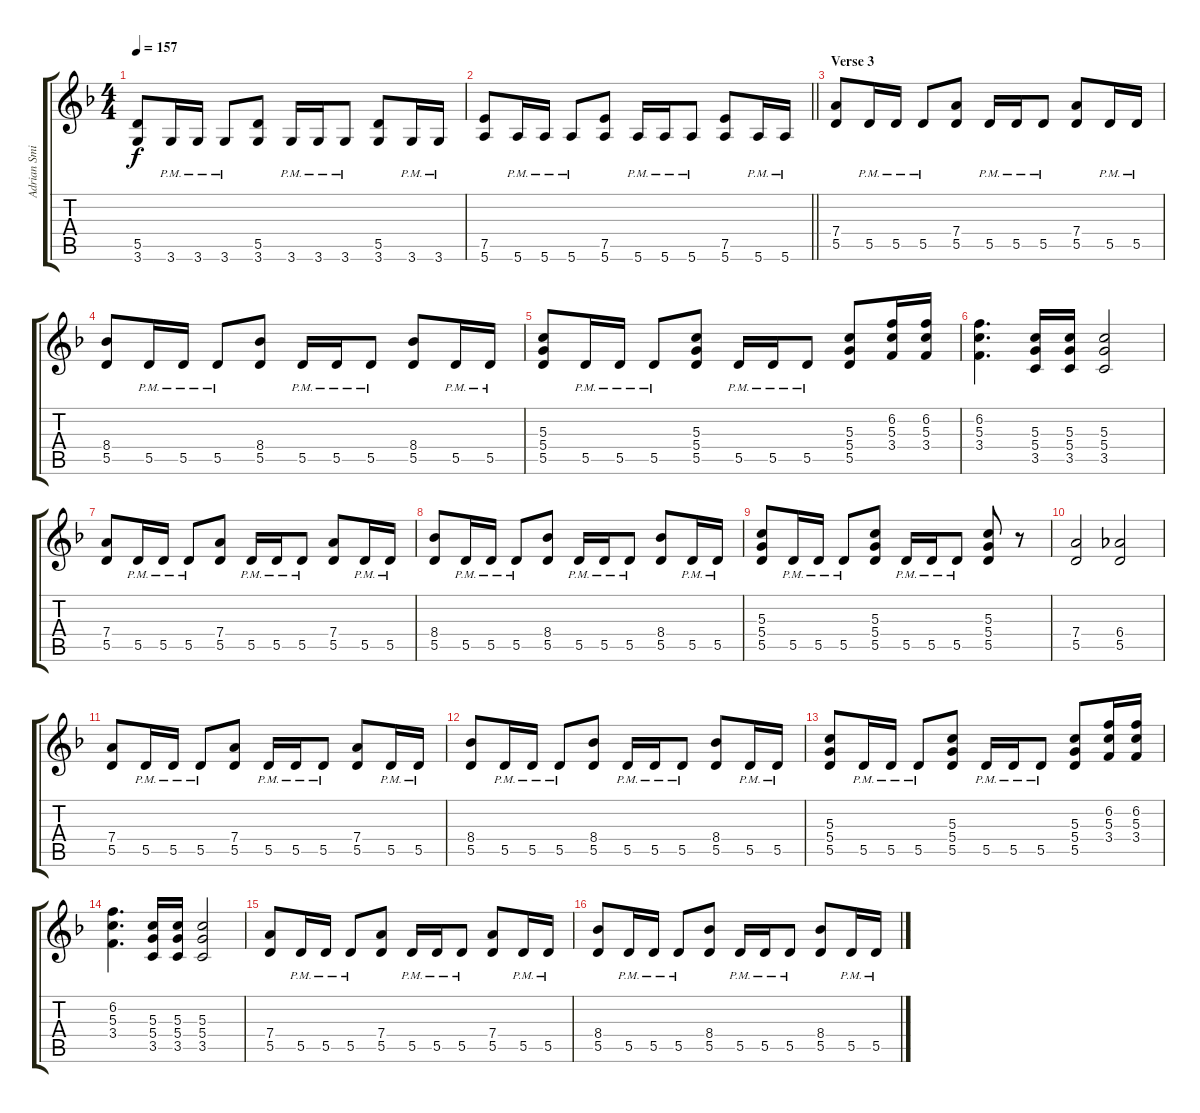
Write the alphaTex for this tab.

\track ("Adrian Smith" "Adrian Smi") {instrument overdrivenguitar}
\staff {score tabs}
\tuning (E4 B3 G3 D3 A2 E2) {hide}
\ts (4 4)
\tempo 157
\clef g2
\ks f
(5.5 3.6).8{dy f} 3.6{pm}.16 3.6{pm}.16 3.6{pm}.8 (5.5 3.6).8 3.6{pm}.16 3.6{pm}.16 3.6{pm}.8 (5.5 3.6).8 3.6{pm}.16 3.6{pm}.16 |
\barLineRight lightlight
(7.5 5.6).8 5.6{pm}.16 5.6{pm}.16 5.6{pm}.8 (7.5 5.6).8 5.6{pm}.16 5.6{pm}.16 5.6{pm}.8 (7.5 5.6).8 5.6{pm}.16 5.6{pm}.16 |
\section ("" "Verse 3")
(7.4 5.5).8 5.5{pm}.16 5.5{pm}.16 5.5{pm}.8 (7.4 5.5).8 5.5{pm}.16 5.5{pm}.16 5.5{pm}.8 (7.4 5.5).8 5.5{pm}.16 5.5{pm}.16 |
(8.4 5.5).8 5.5{pm}.16 5.5{pm}.16 5.5{pm}.8 (8.4 5.5).8 5.5{pm}.16 5.5{pm}.16 5.5{pm}.8 (8.4 5.5).8 5.5{pm}.16 5.5{pm}.16 |
(5.3 5.4 5.5).8 5.5{pm}.16 5.5{pm}.16 5.5{pm}.8 (5.3 5.4 5.5).8 5.5{pm}.16 5.5{pm}.16 5.5{pm}.8 (5.3 5.4 5.5).8 (6.2 5.3 3.4).16 (6.2 5.3 3.4).16 |
(6.2 5.3 3.4).4{d} (5.3 5.4 3.5).16 (5.3 5.4 3.5).16 (5.3 5.4 3.5).2 |
(7.4 5.5).8 5.5{pm}.16 5.5{pm}.16 5.5{pm}.8 (7.4 5.5).8 5.5{pm}.16 5.5{pm}.16 5.5{pm}.8 (7.4 5.5).8 5.5{pm}.16 5.5{pm}.16 |
(8.4 5.5).8 5.5{pm}.16 5.5{pm}.16 5.5{pm}.8 (8.4 5.5).8 5.5{pm}.16 5.5{pm}.16 5.5{pm}.8 (8.4 5.5).8 5.5{pm}.16 5.5{pm}.16 |
(5.3 5.4 5.5).8 5.5{pm}.16 5.5{pm}.16 5.5{pm}.8 (5.3 5.4 5.5).8 5.5{pm}.16 5.5{pm}.16 5.5{pm}.8 (5.3 5.4 5.5).8 r.8 |
(7.4 5.5).2 (6.4 5.5).2 |
(7.4 5.5).8 5.5{pm}.16 5.5{pm}.16 5.5{pm}.8 (7.4 5.5).8 5.5{pm}.16 5.5{pm}.16 5.5{pm}.8 (7.4 5.5).8 5.5{pm}.16 5.5{pm}.16 |
(8.4 5.5).8 5.5{pm}.16 5.5{pm}.16 5.5{pm}.8 (8.4 5.5).8 5.5{pm}.16 5.5{pm}.16 5.5{pm}.8 (8.4 5.5).8 5.5{pm}.16 5.5{pm}.16 |
(5.3 5.4 5.5).8 5.5{pm}.16 5.5{pm}.16 5.5{pm}.8 (5.3 5.4 5.5).8 5.5{pm}.16 5.5{pm}.16 5.5{pm}.8 (5.3 5.4 5.5).8 (6.2 5.3 3.4).16 (6.2 5.3 3.4).16 |
(6.2 5.3 3.4).4{d} (5.3 5.4 3.5).16 (5.3 5.4 3.5).16 (5.3 5.4 3.5).2 |
(7.4 5.5).8 5.5{pm}.16 5.5{pm}.16 5.5{pm}.8 (7.4 5.5).8 5.5{pm}.16 5.5{pm}.16 5.5{pm}.8 (7.4 5.5).8 5.5{pm}.16 5.5{pm}.16 |
(8.4 5.5).8 5.5{pm}.16 5.5{pm}.16 5.5{pm}.8 (8.4 5.5).8 5.5{pm}.16 5.5{pm}.16 5.5{pm}.8 (8.4 5.5).8 5.5{pm}.16 5.5{pm}.16
